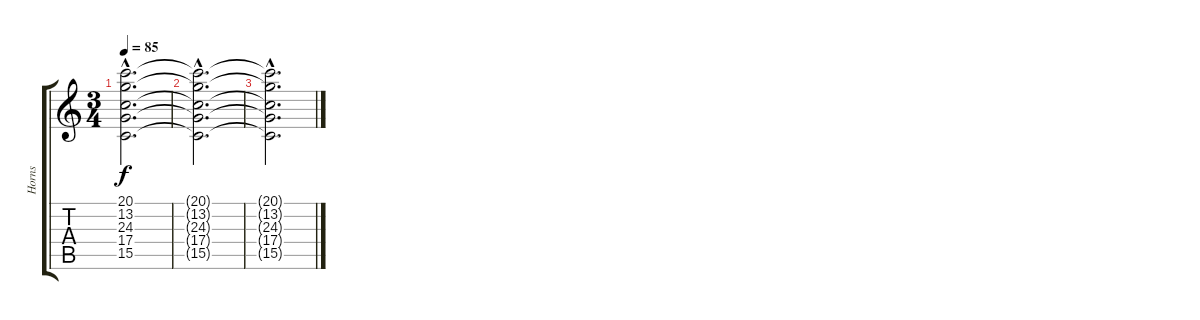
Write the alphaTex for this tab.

\track ("Horns" "Horns") {instrument lead1square}
\staff {score tabs}
\tuning (E4 B3 G3 D3 A2 C2) {hide}
\ts (3 4)
\tempo 85
\clef g2
\ks c
(20.1{hac t} 13.2{hac t} 24.3{hac t} 17.4{hac t} 15.5{hac t}).2{d dy f} |
(20.1{hac t} 13.2{hac t} 24.3{hac t} 17.4{hac t} 15.5{hac t}).2{d} |
(20.1{hac t} 13.2{hac t} 24.3{hac t} 17.4{hac t} 15.5{hac t}).2{d}
